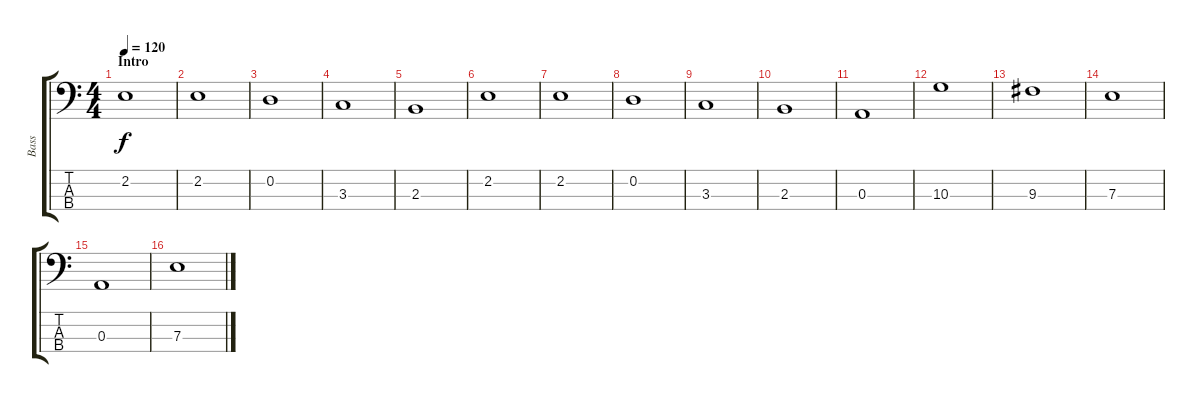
\track ("Bass" "Bass") {instrument electricbassfinger}
\staff {score tabs}
\tuning (G2 D2 A1 E1) {hide}
\ts (4 4)
\section ("" "Intro")
\tempo 120
\tempo 150
\tempo 120
\clef f4
\ks c
2.2.1{dy f instrument electricbassfinger} |
2.2.1 |
0.2.1 |
3.3.1 |
2.3.1 |
2.2.1 |
2.2.1 |
0.2.1 |
3.3.1 |
2.3.1 |
0.3.1 |
10.3.1 |
9.3.1 |
7.3.1 |
0.3.1 |
7.3.1
